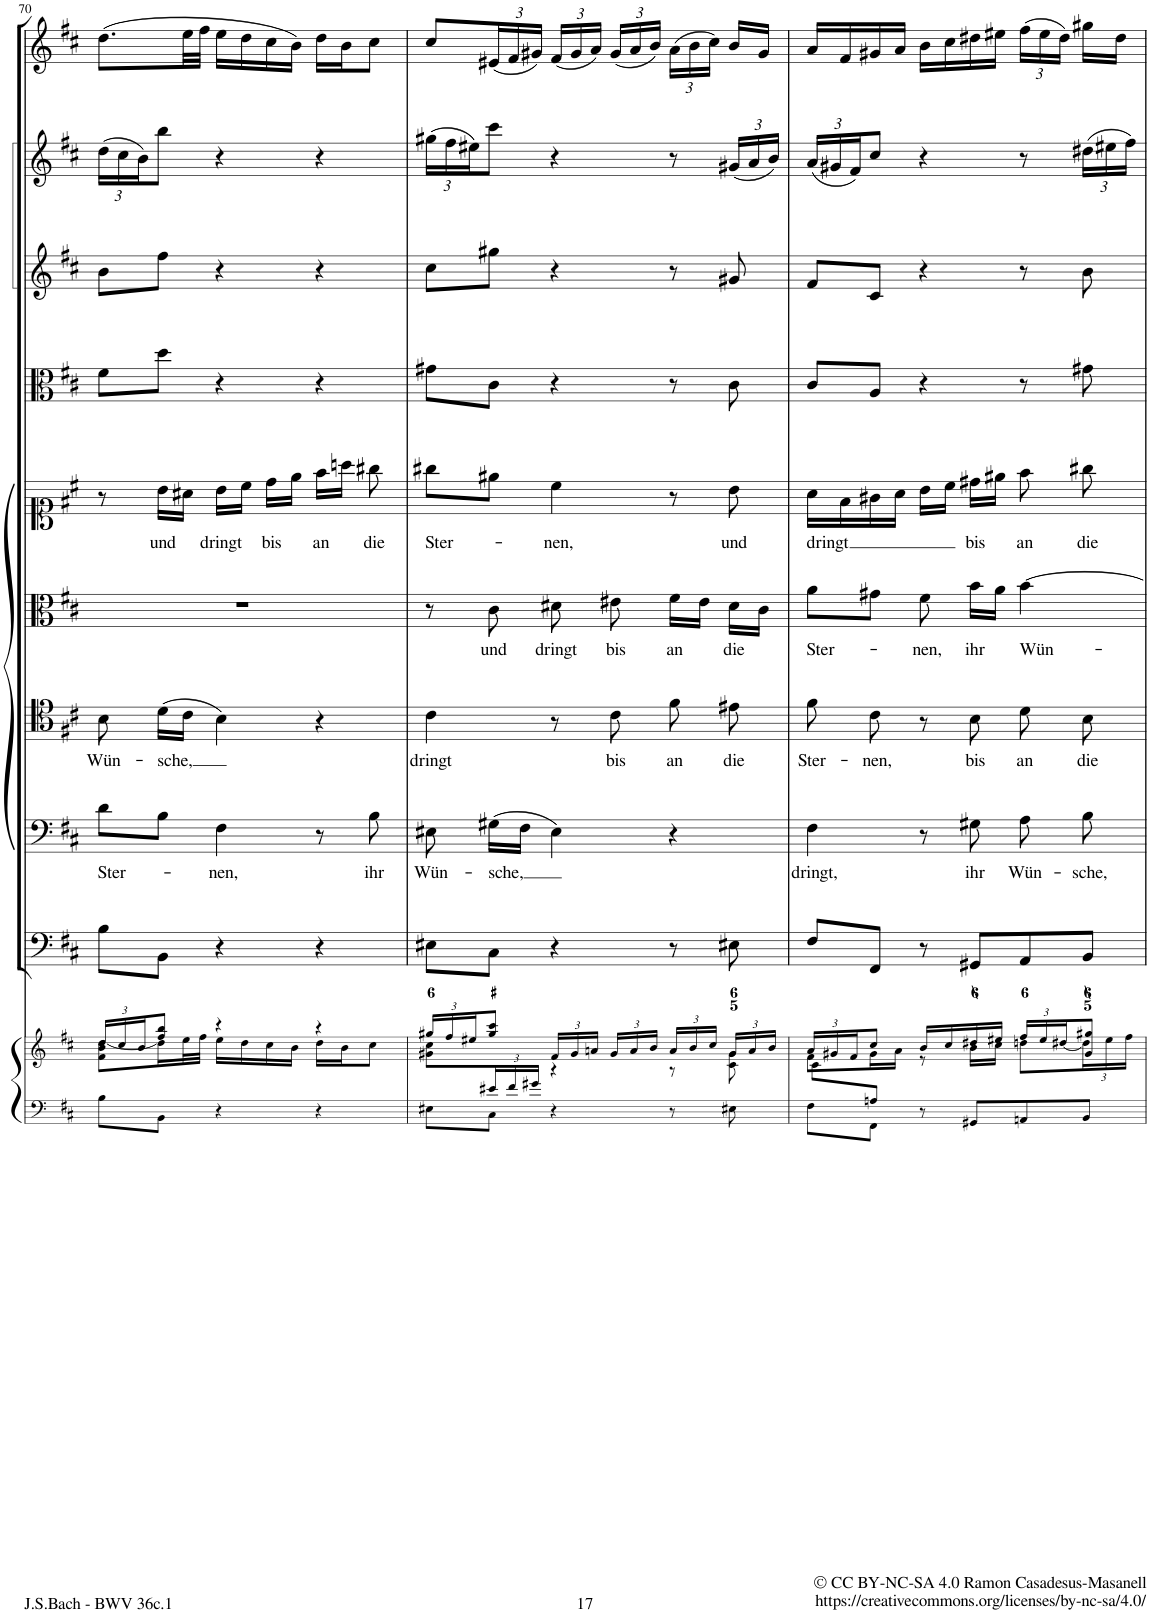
**kern	**kern	**kern	**kern	**text	**kern	**text	**kern	**text	**kern	**text	**kern	**kern	**kern	**kern
*part10	*part10	*part9	*part8	*part8	*part7	*part7	*part6	*part6	*part5	*part5	*part4	*part3	*part2	*part1
*staff11	*staff10	*staff9	*staff8	*staff8	*staff7	*staff7	*staff6	*staff6	*staff5	*staff5	*staff4	*staff3	*staff2	*staff1
*I"Piano reduction	*	*I"Continuo.	*I"Basso	*	*I"Tenore	*	*I"Alto	*	*I"Soprano	*	*I"Viola.	*I"Violino II	*I"Violino I	*I"Oboe d'amore I. II.
*I'Pno	*	*	*	*	*	*	*	*	*	*	*I'Vla	*	*I'Vln	*I'Ob
!!LO:PB:g=z
*clefF4	*clefG2	*clefF4	*clefF4	*	*clefC4	*	*clefC3	*	*clefC1	*	*clefC3	*clefG2	*clefG2	*clefG2
*k[f#c#]	*k[f#c#]	*k[f#c#]	*k[f#c#]	*	*k[f#c#]	*	*k[f#c#]	*	*k[f#c#]	*	*k[f#c#]	*k[f#c#]	*k[f#c#]	*k[f#c#]
*M3/4	*M3/4	*M3/4	*M3/4	*	*M3/4	*	*M3/4	*	*M3/4	*	*M3/4	*M3/4	*M3/4	*M3/4
*	*Xbrackettup	*	*	*	*	*	*	*	*	*	*	*	*	*
=70	=70	=70	=70	=70	=70	=70	=70	=70	=70	=70	=70	=70	=70	=70
*	*^	*	*	*	*	*	*	*	*	*	*	*	*	*
!	!	!	!	!	!LO:LY:b	!	!LO:LY:b	!	!	!	!	!	!	!	!
*	*	*	*	*	*	*	*	*	*	*	*	*	*	*Xbrackettup	*
8B\L	24dd/LL	8f#\ 8b\ [8dd\L	8B\L	8d\L	Ster-	8B\	Wün-	2.r	.	8r	.	8f#\L	8b\L	(24dd\LL	(8.dd\L
.	24cc#/	.	.	.	.	.	.	.	.	.	.	.	.	24cc#\	.
.	24b/J	.	.	.	.	.	.	.	.	.	.	.	.	24b\J)	.
!	!	!	!	!	!	!	!LO:LY:b	!	!	!	!LO:LY:b	!	!	!	!
8BB\J	8ff#/ 8bb/J	16dd\L]	8BB\J	8B\J	.	(16d\LL	-sche,	.	.	16b\LL	und	8dd\J	8ff#\J	8bb\J	.
.	.	32ee\L	.	.	.	16c#\JJ	.	.	.	16a#X\JJ	.	.	.	.	32ee\LL
.	.	32ff#\JJJ	.	.	.	.	.	.	.	.	.	.	.	.	32ff#\JJJ
!	!	!	!	!	!LO:LY:b	!	!	!	!	!	!LO:LY:b	!	!	!	!
4r	4r	16ee\LL	4r	4F#\	-nen,	4B\)	.	.	.	16b\LL	dringt	4r	4r	4r	16ee\LL
.	.	16dd\	.	.	.	.	.	.	.	16cc#\JJ	.	.	.	.	16dd\
!	!	!	!	!	!	!	!	!	!	!	!LO:LY:b	!	!	!	!
.	.	16cc#\	.	.	.	.	.	.	.	16dd\LL	bis	.	.	.	16cc#\
.	.	16b\JJ	.	.	.	.	.	.	.	16ee\JJ	.	.	.	.	16b\JJ)
!	!	!	!	!	!	!	!	!	!	!	!LO:LY:b	!	!	!	!
4r	4r	16dd\LL	4r	8r	.	4r	.	.	.	16ff#\LL	an	4r	4r	4r	16dd\LL
.	.	16b\J	.	.	.	.	.	.	.	16aan\JJ	.	.	.	.	16b\J
!	!	!	!	!	!LO:LY:b	!	!	!	!	!	!LO:LY:b	!	!	!	!
.	.	8cc#\J	.	8B\	ihr	.	.	.	.	8gg#X\	die	.	.	.	8cc#\J
=71	=71	=71	=71	=71	=71	=71	=71	=71	=71	=71	=71	=71	=71	=71	=71
*^	*	*	*	*	*	*	*	*	*	*	*	*	*	*	*
!	!	!	!	!	!	!LO:LY:b	!	!LO:LY:b	!	!	!	!LO:LY:b	!	!	!	!
8ryy	8E#X\L	24gg#X/LL	8g#X\ 8cc#\L	8E#X\L	8E#X\	Wün-	4c#\	dringt	8r	.	8gg#X\L	Ster-	8g#X\L	8cc#\L	(24gg#X\LL	8cc#/L
.	.	24ff#/	.	.	.	.	.	.	.	.	.	.	.	.	24ff#\	.
.	.	24ee#X/J	.	.	.	.	.	.	.	.	.	.	.	.	24ee#X\J)	.
*Xbrackettup	*	*	*	*	*	*	*	*	*	*	*	*	*	*	*	*
!	!	!	!	!	!	!LO:LY:b	!	!	!	!LO:LY:b	!	!	!	!	!	!
*	*	*	*	*	*	*	*	*	*	*	*	*	*	*	*	*Xbrackettup
24e#X/L	8C#\J	8gg#/ 8ccc#/J	8ryy	8C#\J	(16G#X\LL	-sche,	.	.	8c#\	und	8ee#X\J	.	8c#\J	8gg#X\J	8ccc#\J	(24e#X/L
24f#/	.	.	.	.	.	.	.	.	.	.	.	.	.	.	.	24f#/
.	.	.	.	.	16F#\JJ	.	.	.	.	.	.	.	.	.	.	.
24g#X/JJ	.	.	.	.	.	.	.	.	.	.	.	.	.	.	.	24g#X/JJ)
!	!	!	!	!	!	!	!	!	!	!LO:LY:b	!	!LO:LY:b	!	!	!	!
2ryy	4r	24f#/LL	4r	4r	4E#\)	.	8r	.	8d#X\	dringt	4cc#\	-nen,	4r	4r	4r	(24f#/LL
.	.	24g#/	.	.	.	.	.	.	.	.	.	.	.	.	.	24g#/
.	.	24an/JJ	.	.	.	.	.	.	.	.	.	.	.	.	.	24a/JJ)
!	!	!	!	!	!	!	!	!LO:LY:b	!	!LO:LY:b	!	!	!	!	!	!
.	.	24g#/LL	.	.	.	.	8c#\	bis	8e#X\	bis	.	.	.	.	.	(24g#/LL
.	.	24a/	.	.	.	.	.	.	.	.	.	.	.	.	.	24a/
.	.	24b/JJ	.	.	.	.	.	.	.	.	.	.	.	.	.	24b/JJ)
!	!	!	!	!	!	!	!	!LO:LY:b	!	!LO:LY:b	!	!	!	!	!	!
.	8r	24a/LL	8r	8r	4r	.	8f#\	an	16f#\LL	an	8r	.	8r	8r	8r	(24a\LL
.	.	24b/	.	.	.	.	.	.	.	.	.	.	.	.	.	24b\
.	.	.	.	.	.	.	.	.	16e#\JJ	.	.	.	.	.	.	.
.	.	24cc#/JJ	.	.	.	.	.	.	.	.	.	.	.	.	.	24cc#\JJ)
!	!	!	!	!	!	!	!	!LO:LY:b	!	!LO:LY:b	!	!LO:LY:b	!	!	!	!
.	8E#X\	24g#/LL	8c#\ 8g#\	8E#X\	.	.	8e#X\	die	16d#\LL	die	8b\	und	8c#\	8g#X/	(24g#X/LL	16b/LL
.	.	24a/	.	.	.	.	.	.	.	.	.	.	.	.	24a/	.
.	.	.	.	.	.	.	.	.	16c#\JJ	.	.	.	.	.	.	16g#/JJ
.	.	24b/JJ	.	.	.	.	.	.	.	.	.	.	.	.	24b/JJ)	.
=72	=72	=72	=72	=72	=72	=72	=72	=72	=72	=72	=72	=72	=72	=72	=72	=72
*	*	*	*^	*	*	*	*	*	*	*	*	*	*	*	*	*
!	!	!	!	!	!	!	!LO:LY:b	!	!LO:LY:b	!	!LO:LY:b	!	!LO:LY:b	!	!	!	!
8ryy	8F#\L	24a/LL	8f#\L	8c#\L	8F#/L	4F#\	dringt,	8f#\	Ster-	8a\L	Ster-	16a\LL	dringt	8c#/L	8f#/L	(24a/LL	16a/LL
.	.	24g#X/	.	.	.	.	.	.	.	.	.	.	.	.	.	24g#X/	.
.	.	.	.	.	.	.	.	.	.	.	.	16f#\	.	.	.	.	16f#/
.	.	24f#/J	.	.	.	.	.	.	.	.	.	.	.	.	.	24f#/J)	.
!	!	!	!	!	!	!	!	!	!LO:LY:b	!	!	!	!	!	!	!	!
8An/J	8FF#\J	8cc#/J	16g#\L	2ryy	8FF#/J	.	.	8c#\	-nen,	8g#X\J	.	16g#X\	.	8A/J	8c#/J	8cc#/J	16g#X/
.	.	.	16a\JJ	.	.	.	.	.	.	.	.	16a\JJ	.	.	.	.	16a/JJ
!	!	!	!	!	!	!	!	!	!	!	!LO:LY:b	!	!	!	!	!	!
8r	8ryy	16b/LL	8r	.	8r	8r	.	8r	.	8f#\	-nen,	16b\LL	.	4r	4r	4r	16b\LL
.	.	16cc#/	.	.	.	.	.	.	.	.	.	16cc#\JJ	.	.	.	.	16cc#\
!	!	!	!	!	!	!	!LO:LY:b	!	!LO:LY:b	!	!LO:LY:b	!	!LO:LY:b	!	!	!	!
8GG#X/L	8ryy	16dd#X/	16b\LL	.	8GG#X/L	8G#X\	ihr	8B\	bis	16b\LL	ihr	16dd#X\LL	bis	.	.	.	16dd#X\
.	.	16ee#X/JJ	16cc#\JJ	.	.	.	.	.	.	16a\JJ	.	16ee#X\JJ	.	.	.	.	16ee#X\JJ
!	!	!	!	!	!	!	!LO:LY:b	!	!LO:LY:b	!	!LO:LY:b	!	!LO:LY:b	!	!	!	!
8AAn/	4ryy	24ff#/LL	8ddn\L	.	8AA/	8A\	Wün-	8d\	an	[4b\	Wün-	8ff#\	an	8r	8r	8r	(24ff#\LL
.	.	24ee#/	.	.	.	.	.	.	.	.	.	.	.	.	.	.	24ee#\
.	.	[<24dd#X/J	.	.	.	.	.	.	.	.	.	.	.	.	.	.	24dd#\JJ)
!	!	!	!	!	!	!	!LO:LY:b	!	!LO:LY:b	!	!	!	!LO:LY:b	!	!	!	!
8BB/J	.	8g#/ 8gg#X/J	24dd#\L]	8ryy	8BB/J	8B\	-sche,	8B\	die	.	.	8gg#X\	die	8g#X\	8b\	(24dd#X\LL	16gg#X\LL
.	.	.	24ee#\	.	.	.	.	.	.	.	.	.	.	.	.	24ee#X\	.
.	.	.	.	.	.	.	.	.	.	.	.	.	.	.	.	.	16dd#\JJ
.	.	.	24ff#\JJ	.	.	.	.	.	.	.	.	.	.	.	.	24ff#\JJ)	.
*v	*v	*	*	*	*	*	*	*	*	*	*	*	*	*	*	*	*
*	*v	*v	*v	*	*	*	*	*	*	*	*	*	*	*	*	*
=	=	=	=	=	=	=	=	=	=	=	=	=	=	=
*-	*-	*-	*-	*-	*-	*-	*-	*-	*-	*-	*-	*-	*-	*-
